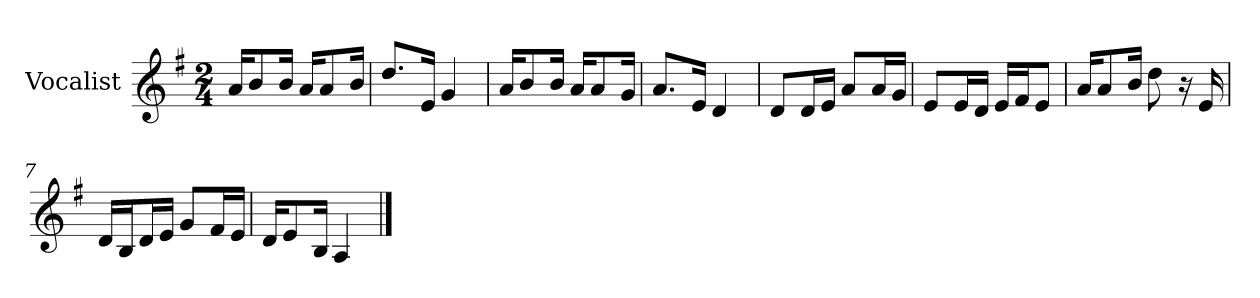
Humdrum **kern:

**kern
*part1
*staff1
*I"Vocalist
*k[f#]
*G:
*M2/4
=
16aKL
8b
16bJk
16aKL
8a
16bJk
=1
8.ddL
16eJk
4g
=2
16aKL
8b
16bJk
16aKL
8a
16gJk
=3
8.aL
16eJk
4d
=4
8dL
16dL
16eJJ
8aL
16aL
16gJJ
=5
8eL
16eL
16dJJ
16eLL
16f#J
8eJ
=6
16aKL
8a
16bJk
8dd
16r
16e
=7
16dLL
16BJ
16dL
16eJJ
8gL
16f#L
16eJJ
=8
16dKL
8e
16BJk
4A
==
*-
